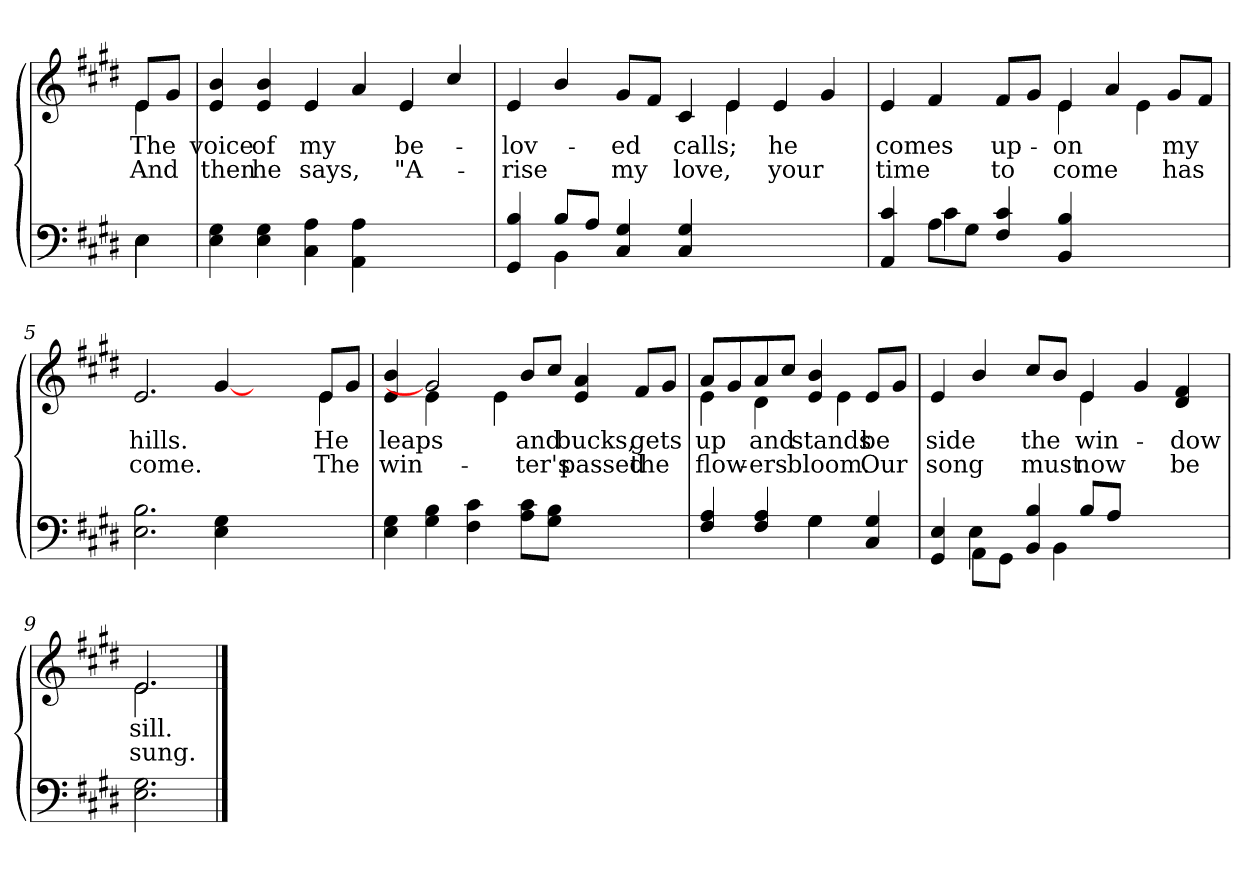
**kern	**kern	**text	**text
*part2	*part1	*part1	*part1
*staff2	*staff1	*staff1	*staff1
*clefF4	*clefG2	*	*
*k[f#c#g#d#]	*k[f#c#g#d#]	*	*
=1	=1	=1	=1
*^	*	*	*
!	!	!LO:TX:b:i:t=Verse	!	!
!	!	!	!LO:LY:b	!LO:LY:b
*	*	*^	*	*
4E\	4E\	8e/L	4e\	The	And
.	.	8g#/J	.	.	.
*v	*v	*	*	*	*
*	*v	*v	*	*
=2	=2	=2	=2
!	!	!LO:LY:b	!LO:LY:b
4E\ 4G#\	4e/ 4b/	voice	then
!	!	!LO:LY:b	!LO:LY:b
4E\ 4G#\	4e/ 4b/	of	he
!	!	!LO:LY:b	!LO:LY:b
4C#\ 4A\	4e/	my	says,
4AA\ 4A\	4a/	.	.
!	!	!LO:LY:b	!LO:LY:b
2ryy	4e/	be-	"A-
.	4cc#/	.	.
=3	=3	=3	=3
*^	*	*	*
!	!	!	!LO:LY:b	!LO:LY:b
*	*	*^	*	*
4GG#/ 4B/	4ryy	4e/	1ryy	-lov-	-rise
8B/L	4BB\	4b/	.	.	.
8A/J	.	.	.	.	.
!	!	!	!	!LO:LY:b	!LO:LY:b
4C#/ 4G#/	2.ryy	8g#/L	.	-ed	my
.	.	8f#/J	.	.	.
!	!	!	!	!LO:LY:b	!LO:LY:b
4C#/ 4G#/	.	4c#/	.	calls;	love,
2.ryy	.	4e/	4e\	.	.
!	!	!	!	!LO:LY:b	!LO:LY:b
.	2ryy	4e/	2ryy	he	your
.	.	4g#/	.	.	.
=4	=4	=4	=4	=4	=4
!	!	!	!	!LO:LY:b	!LO:LY:b
4AA/ 4c#/	4ryy	4e/	2.ryy	comes	time
8A\L	4c#\	4f#/	.	.	.
8G#\J	.	.	.	.	.
!	!	!	!	!LO:LY:b	!LO:LY:b
4F#/ 4c#/	2ryy	8f#/L	.	up-	to
.	.	8g#/J	.	.	.
!	!	!	!	!LO:LY:b	!LO:LY:b
4BB/ 4B/	.	4e/	4e\	-on	come
2ryy	2ryy	4a/	8ryy	.	.
.	.	.	4e\	.	.
!	!	!	!	!LO:LY:b	!LO:LY:b
.	.	8g#/L	.	my	has
.	.	8f#/J	8ryy	.	.
*v	*v	*	*	*	*
!!LO:LB:g=z	!!
=5	=5	=5	=5	=5
!	!	!	!LO:LY:b	!LO:LY:b
2.E\ 2.B\	2.e/	1.ryy	hills.	come.
4E\ 4G#\	[4g#/	.	.	.
2.ryy	2ryy	.	.	.
!	!	!	!LO:LY:b	!LO:LY:b
.	8e/L	4e\	He	The
.	8g#/J	.	.	.
=6	=6	=6	=6	=6
!	!	!	!LO:LY:b	!LO:LY:b
4E\ 4G#\	4e/ 4b/	4ryy	leaps	win-
4G#\ 4B\	2g#/]	4e\	.	.
4F#\ 4c#\	.	8ryy	.	.
.	.	4e\	.	.
!	!	!	!LO:LY:b	!LO:LY:b
8A\ 8c#\L	8b/L	.	and	-ter's
8G#\ 8B\J	8cc#/J	2ryy	.	.
!	!	!	!LO:LY:b	!LO:LY:b
2ryy	4e/ 4a/	.	bucks,	passed
!	!	!	!LO:LY:b	!LO:LY:b
.	8f#/L	.	gets	the
.	8g#/J	8ryy	.	.
=7	=7	=7	=7	=7
*^	*	*	*	*
!	!	!	!	!LO:LY:b	!LO:LY:b
4F#/ 4A/	2ryy	8a/L	4e\	up	flow-
.	.	8g#/	.	.	.
!	!	!	!	!LO:LY:b	!LO:LY:b
4F#/ 4A/	.	8a/	4d#\	and	-ers
.	.	8cc#/J	.	.	.
!	!	!	!	!LO:LY:b	!LO:LY:b
4G#\	4G#\	4e/ 4b/	8ryy	stands	bloom.
.	.	.	4e\	.	.
!	!	!	!	!LO:LY:b	!LO:LY:b
4C#/ 4G#/	4ryy	8e/L	.	be	Our
.	.	8g#/J	8ryy	.	.
!!LO:LB:g=z	!!
=8	=8	=8	=8	=8	=8
!	!	!	!	!LO:LY:b	!LO:LY:b
4GG#/ 4E/	4ryy	4e/	2.ryy	side	song
8AA\L	4E\	4b/	.	.	.
8GG#\J	.	.	.	.	.
!	!	!	!	!LO:LY:b	!LO:LY:b
4BB/ 4B/	8ryy	8cc#/L	.	the	must
.	4BB\	8b/J	.	.	.
!	!	!	!	!LO:LY:b	!LO:LY:b
8B/L	.	4e/	4e\	win-	now
8A/J	2ryy	.	.	.	.
2ryy	.	4g#/	2ryy	.	.
!	!	!	!	!LO:LY:b	!LO:LY:b
.	.	4d#/ 4f#/	.	-dow	be
.	8ryy	.	.	.	.
=9	=9	=9	=9	=9	=9
!	!	!	!	!LO:LY:b	!LO:LY:b
*v	*v	*	*	*	*
2.E\ 2.G#\	2.e/	2.e\	sill.	sung.
*	*v	*v	*	*
==	==	==	==
*-	*-	*-	*-
